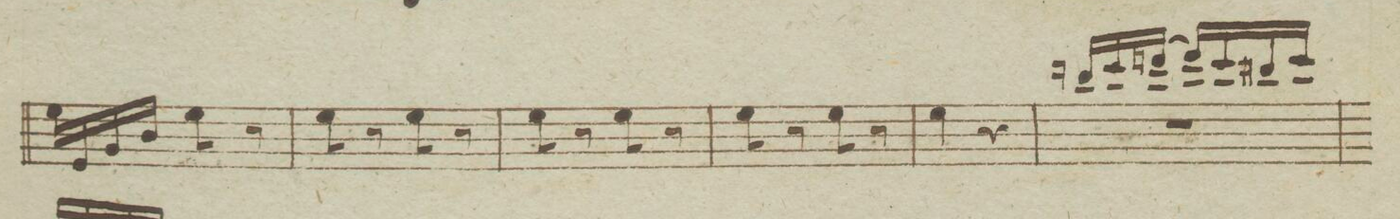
**kern
*I"Violon e Violoncello
*clefF4
*k[f#]
*met(c)
*M2/4
16G\LL
16GG/
16BB/
16D/JJ
8G\
8r
=140
8G\
8r
8G\
8r
=141
8G\
8r
8G\
8r
=142
8G\
8r
8G\
8r
=143
4G\
4r
=144
*^
16r	2rF
16d/LL	.
16e/	.
[16fn/JJ	.
16f/LL]	.
16e/	.
16d#X/	.
16e/JJ	.
=145	=145
*-	*-
